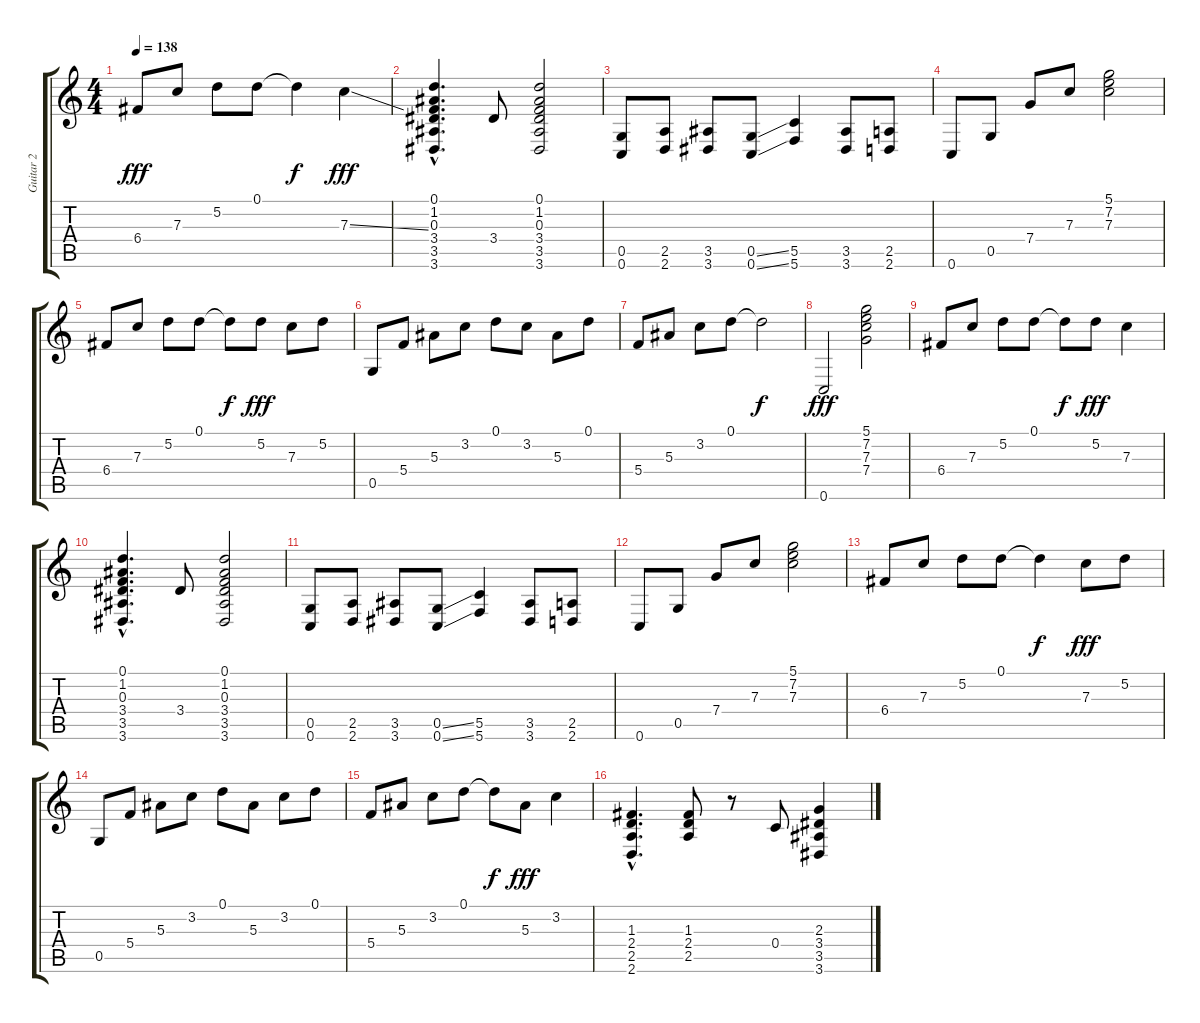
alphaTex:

\track ("Guitar 2" "Guitar 2") {instrument acousticguitarsteel}
\staff {score tabs}
\tuning (D4 A3 F3 C3 G2 C2) {hide}
\ts (4 4)
\tempo 138
\clef g2
\ks c
6.4.8{dy fff} 7.3.8 5.2.8 0.1.8 0.1{t}.4{dy f} 7.3{ss}.4{dy fff} |
(0.1{hac} 1.2{hac} 0.3{hac} 3.4{hac} 3.5{hac} 3.6{hac}).4{d} 3.4.8 (0.1 1.2 0.3 3.4 3.5 3.6).2 |
(0.5 0.6).8 (2.5 2.6).8 (3.5 3.6).8 (0.5{ss} 0.6{ss}).8 (5.5 5.6).4 (3.5 3.6).8 (2.5 2.6).8 |
0.6.8 0.5.8 7.4.8 7.3.8 (5.1 7.2 7.3).2 |
6.4.8 7.3.8 5.2.8 0.1.8 0.1{t}.8{dy f} 5.2.8{dy fff} 7.3.8 5.2.8 |
0.5.8 5.4.8 5.3.8 3.2.8 0.1.8 3.2.8 5.3.8 0.1.8 |
5.4.8 5.3.8 3.2.8 0.1.8 0.1{t}.2{dy f} |
0.6.2{dy fff} (5.1 7.2 7.3 7.4).2 |
6.4.8 7.3.8 5.2.8 0.1.8 0.1{t}.8{dy f} 5.2.8{dy fff} 7.3.4 |
(0.1{hac} 1.2{hac} 0.3{hac} 3.4{hac} 3.5{hac} 3.6{hac}).4{d} 3.4.8 (0.1 1.2 0.3 3.4 3.5 3.6).2 |
(0.5 0.6).8 (2.5 2.6).8 (3.5 3.6).8 (0.5{ss} 0.6{ss}).8 (5.5 5.6).4 (3.5 3.6).8 (2.5 2.6).8 |
0.6.8 0.5.8 7.4.8 7.3.8 (5.1 7.2 7.3).2 |
6.4.8 7.3.8 5.2.8 0.1.8 0.1{t}.4{dy f} 7.3.8{dy fff} 5.2.8 |
0.5.8 5.4.8 5.3.8 3.2.8 0.1.8 5.3.8 3.2.8 0.1.8 |
5.4.8 5.3.8 3.2.8 0.1.8 0.1{t}.8{dy f} 5.3.8{dy fff} 3.2.4 |
(1.3{hac} 2.4{hac} 2.5{hac} 2.6{hac}).4{d} (1.3 2.4 2.5).8 r.8 0.4.8 (2.3 3.4 3.5 3.6).4
